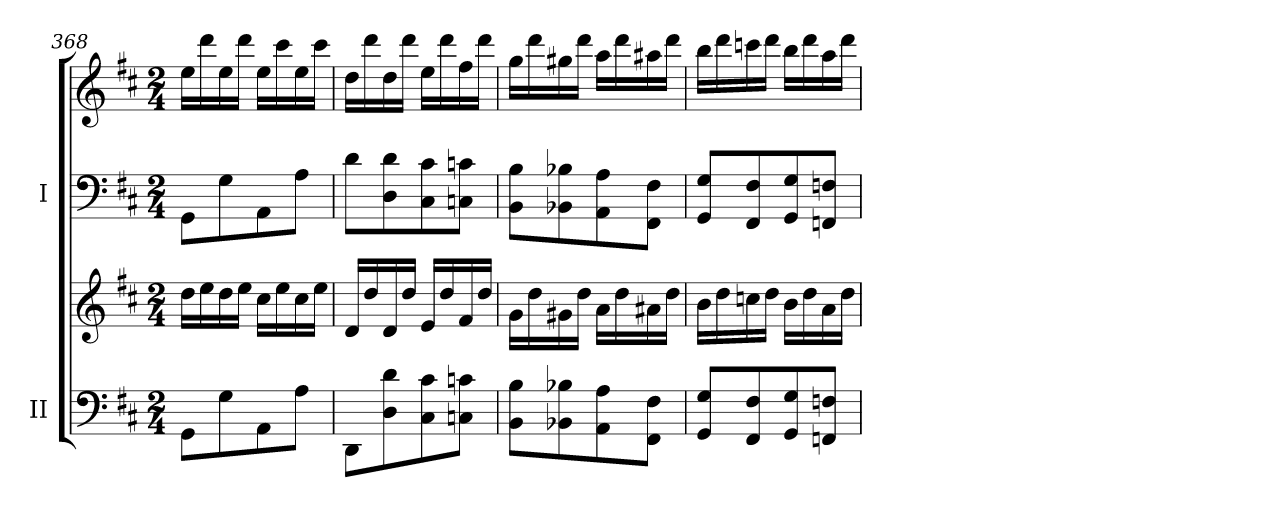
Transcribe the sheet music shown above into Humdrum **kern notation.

**kern	**kern	**kern	**kern
*part2	*part2	*part1	*part1
*staff4	*staff3	*staff2	*staff1
*I"II	*	*I"I	*
*I'II	*	*I'I	*
*clefF4	*clefG2	*clefF4	*clefG2
*k[f#c#]	*k[f#c#]	*k[f#c#]	*k[f#c#]
*M2/4	*M2/4	*M2/4	*M2/4
=368	=368	=368	=368
8GG\L	16dd\LL	8GG\L	16ee\LL
.	16ee\	.	16ddd\
8G\	16dd\	8G\	16ee\
.	16ee\JJ	.	16ddd\JJ
8AA\	16cc#\LL	8AA\	16ee\LL
.	16ee\	.	16ccc#\
8A\J	16cc#\	8A\J	16ee\
.	16ee\JJ	.	16ccc#\JJ
=369	=369	=369	=369
8DD\L	16d/LL	8d\L	16dd\LL
.	16dd/	.	16ddd\
8D\ 8d\	16d/	8D\ 8d\	16dd\
.	16dd/JJ	.	16ddd\JJ
8C#\ 8c#\	16e/LL	8C#\ 8c#\	16ee\LL
.	16dd/	.	16ddd\
8Cn\ 8cn\J	16f#/	8Cn\ 8cn\J	16ff#\
.	16dd/JJ	.	16ddd\JJ
=370	=370	=370	=370
8BB\ 8B\L	16g\LL	8BB\ 8B\L	16gg\LL
.	16dd\	.	16ddd\
8BB-X\ 8B-X\	16g#X\	8BB-X\ 8B-X\	16gg#X\
.	16dd\JJ	.	16ddd\JJ
8AA\ 8A\	16a\LL	8AA\ 8A\	16aa\LL
.	16dd\	.	16ddd\
8FF#\ 8F#\J	16a#X\	8FF#\ 8F#\J	16aa#X\
.	16dd\JJ	.	16ddd\JJ
=371	=371	=371	=371
8GG/ 8G/L	16b\LL	8GG/ 8G/L	16bb\LL
.	16dd\	.	16ddd\
8FF#/ 8F#/	16ccn\	8FF#/ 8F#/	16cccn\
.	16dd\JJ	.	16ddd\JJ
8GG/ 8G/	16b\LL	8GG/ 8G/	16bb\LL
.	16dd\	.	16ddd\
8FFn/ 8Fn/J	16a\	8FFn/ 8Fn/J	16aa\
.	16dd\JJ	.	16ddd\JJ
=	=	=	=
*-	*-	*-	*-
